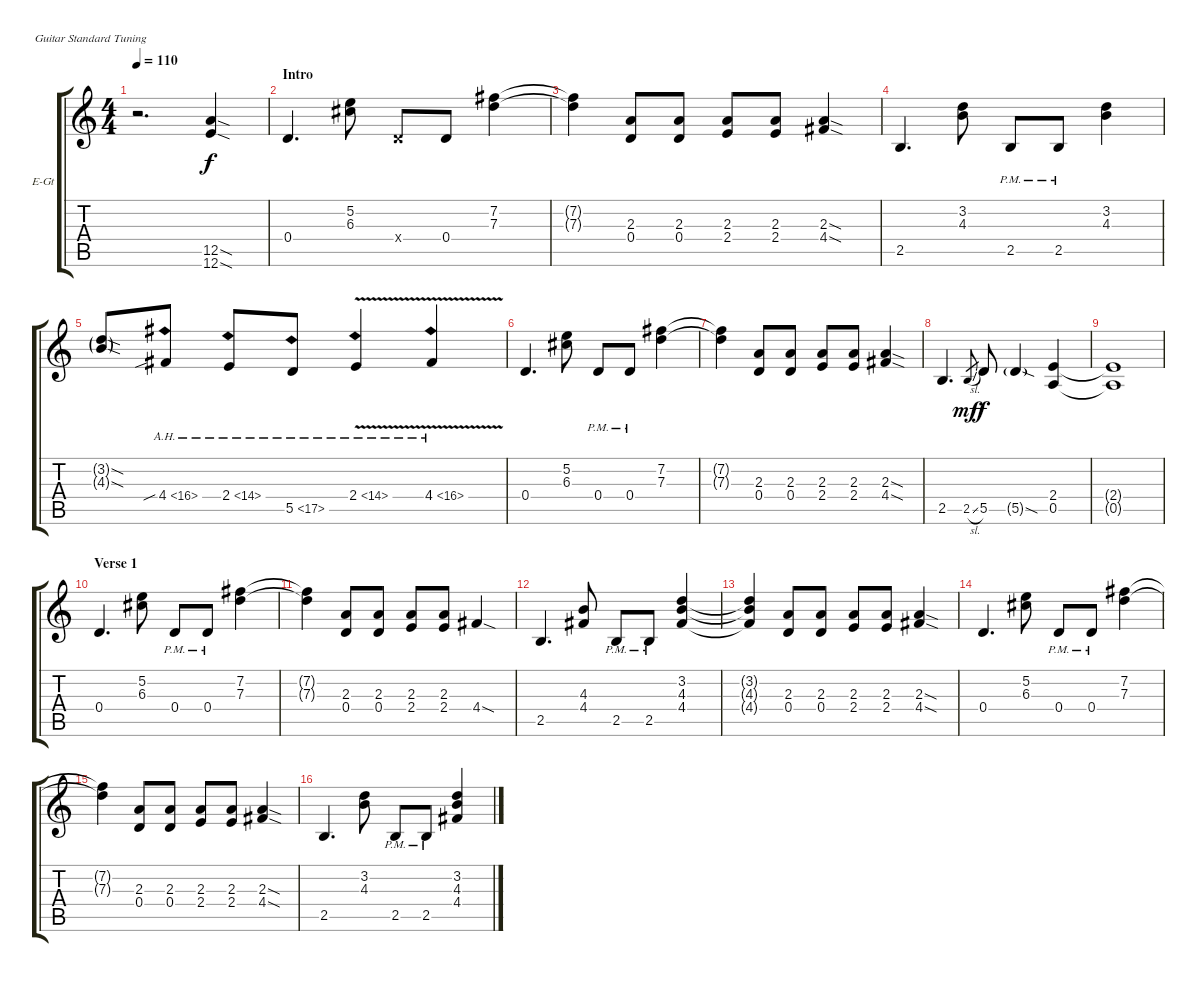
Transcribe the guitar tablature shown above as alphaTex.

\bracketExtendMode groupsimilarinstruments
\firstSystemTrackNameOrientation horizontal
\otherSystemsTrackNameOrientation horizontal
\track ("Rhythm Guitar" "E-Gt") {instrument overdrivenguitar}
\staff {score tabs}
\tuning (E4 B3 G3 D3 A2 E2)
\ts (4 4)
\tempo 110
\clef g2
\ks c
r.2{d dy f instrument overdrivenguitar} (12.5{sod} 12.6{sod}).4 |
\section ("" "Intro")
0.4.4{d} (5.2 6.3).8 0.4{x}.8 0.4.8 (7.2 7.3).4 |
(7.2{t} 7.3{t}).4 (2.3 0.4).8 (2.3 0.4).8 (2.3 2.4).8 (2.3 2.4).8 (2.3{sod} 4.4{sod}).4 |
2.5.4{d} (3.2 4.3).8 2.5{pm}.8 2.5{pm}.8 (3.2 4.3).4 |
(3.2{sod g} 4.3{sod g}).8 4.4{ah 12 sib}.8 2.4{ah 12}.8 5.5{ah 12}.8 2.4{ah 12 v}.4 4.4{ah 12 v}.4 |
0.4.4{d} (5.2 6.3).8 0.4{pm}.8 0.4{pm}.8 (7.2 7.3).4 |
(7.2{t} 7.3{t}).4 (2.3 0.4).8 (2.3 0.4).8 (2.3 2.4).8 (2.3 2.4).8 (2.3{sod} 4.4{sod}).4 |
2.5.4{d} 2.5{sl}.8{gr dy mf} 5.5.8{dy f} 5.5{sod g}.4 (2.4 0.5).4 |
(2.4{t} 0.5{t}).1 |
\section ("" "Verse 1")
0.4.4{d} (5.2 6.3).8 0.4{pm}.8 0.4{pm}.8 (7.2 7.3).4 |
(7.2{t} 7.3{t}).4 (2.3 0.4).8 (2.3 0.4).8 (2.3 2.4).8 (2.3 2.4).8 4.4{sod}.4 |
2.5.4{d} (4.3 4.4).8 2.5{pm}.8 2.5{pm}.8 (3.2 4.3 4.4).4 |
(3.2{t} 4.3{t} 4.4{t}).4 (2.3 0.4).8 (2.3 0.4).8 (2.3 2.4).8 (2.3 2.4).8 (2.3{sod} 4.4{sod}).4 |
0.4.4{d} (5.2 6.3).8 0.4{pm}.8 0.4{pm}.8 (7.2 7.3).4 |
(7.2{t} 7.3{t}).4 (2.3 0.4).8 (2.3 0.4).8 (2.3 2.4).8 (2.3 2.4).8 (2.3{sod} 4.4{sod}).4 |
2.5.4{d} (3.2 4.3).8 2.5{pm}.8 2.5{pm}.8 (3.2 4.3 4.4).4
